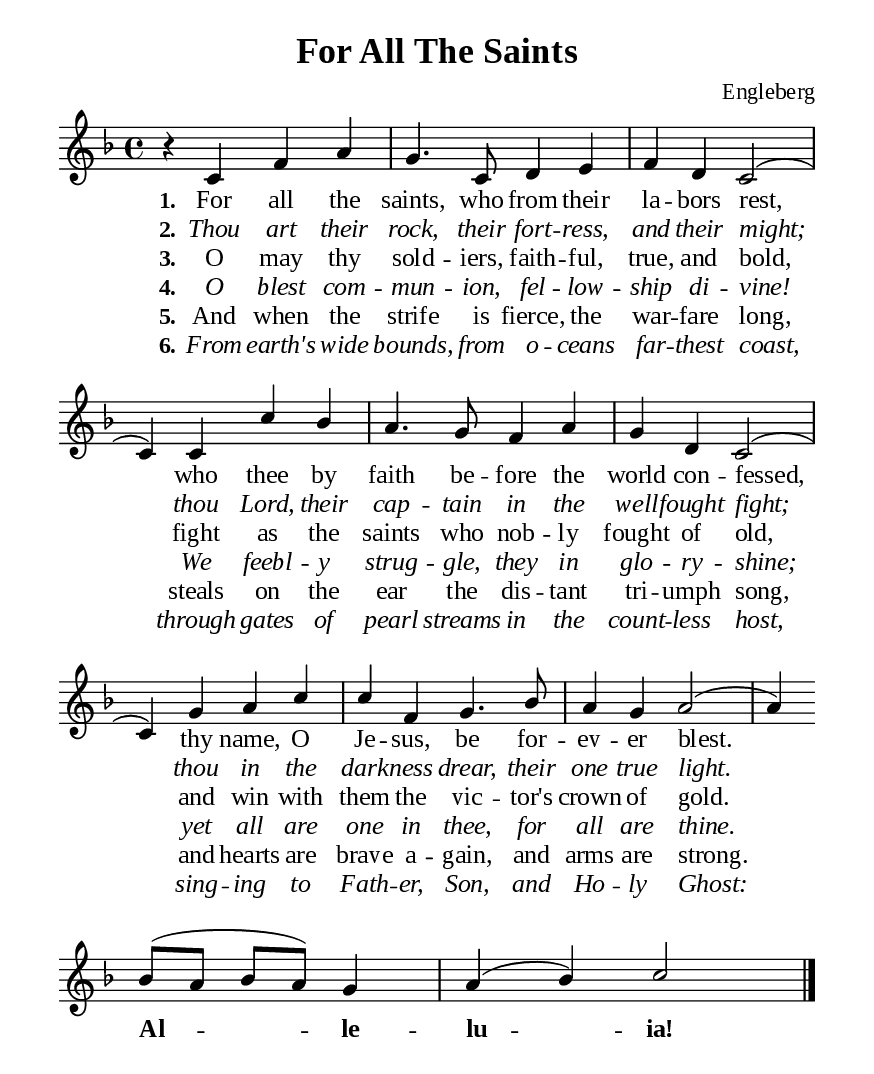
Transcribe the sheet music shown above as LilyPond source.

\version "2.18.2"

\header {
  title = "For All The Saints"
  composer = "Engleberg"
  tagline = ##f
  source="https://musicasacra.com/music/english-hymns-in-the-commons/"
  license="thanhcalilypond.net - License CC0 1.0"
}

global= {
  \key f \major
  \time 4/4
  \override Score.BarNumber.break-visibility = ##(#f #f #f)
}

\paper {
  #(set-paper-size "a5")
  top-margin = 10\mm
  bottom-margin = 10\mm
  left-margin = 10\mm
  right-margin = 10\mm
  indent = #0
  #(define fonts
	 (make-pango-font-tree "Liberation Serif"
	 		       "Liberation Serif"
			       "Liberation Serif"
			       (/ 20 20)))
  system-system-spacing = #'((basic-distance . 3) (padding . 3))
}

printItalic = \with {
  \override LyricText.font-shape = #'italic
}

printBold = {
  \override Lyrics.LyricText.font-series = #'bold
}

% Verse music
musicVerseSoprano = \relative c' {
  %{	01	%} r4 c f a |
  %{	02	%} g4. c,8 d4 e |
  %{	03	%} f d c2 (c4) c c' bes |
  %{	04	%} a4. g8 f4 a |
  %{	05	%} g d c2 ( |
  %{	06	%} c4) g' a c |
  %{	07	%} c f, g4. bes8 |
  %{	08	%} a4 g a2 ( |
  %{	09	%} a4) \bar "" \break
  %{	10	%} bes8 (a bes a) g4 |
  %{	11	%} a (bes) c2 \bar "|."
}

% Verse lyrics
verseOne = \lyricmode {
  \set stanza = #"1."
  For all the saints, who from their la -- bors rest,
  who thee by faith be -- fore the world con -- fessed,
  thy name, O Je -- sus, be for -- ev -- er blest.
  
  \printBold
  
  Al -- le -- lu -- ia!
}

verseTwo = \lyricmode {
  \set stanza = #"2."
  Thou art their rock, their fort -- ress, and their might;
  thou Lord, their cap -- tain in the well -- fought fight;
  thou in the dark -- ness drear, their one true light.
}

verseThree = \lyricmode {
  \set stanza = #"3."
  O may thy sold -- iers, faith -- ful, true, and bold,
  fight as the saints who nob -- ly fought of old,
  and win with them the vic -- tor's crown of gold.
}

verseFour = \lyricmode {
  \set stanza = #"4."
  O blest com -- mun -- ion, fel -- low -- ship di -- vine!
  We feebl -- y strug -- gle, they in glo -- ry -- shine;
  yet all are one in thee, for all are thine.
}

verseFive = \lyricmode {
  \set stanza = #"5."
  And when the strife is fierce, the war -- fare long,
  steals on the ear the dis -- tant tri -- umph song,
  and hearts are brave a -- gain, and arms are strong.
}

verseSix = \lyricmode {
  \set stanza = #"6."
  From earth's wide bounds, from o -- ceans far -- thest coast,
  through gates of pearl streams in the count -- less host,
  sing -- ing to Fath -- er, Son, and Ho -- ly Ghost:
}

% Layout
\score {
    \new ChoirStaff <<
      \new Staff <<
        \clef "treble"
        \new Voice = "sopranos" { \global \stemUp \slurUp \musicVerseSoprano }
      >>
      \new Lyrics \lyricsto sopranos \verseOne
      \new Lyrics \printItalic \lyricsto sopranos \verseTwo
      \new Lyrics \lyricsto sopranos \verseThree
      \new Lyrics \printItalic \lyricsto sopranos \verseFour
      \new Lyrics \lyricsto sopranos \verseFive
      \new Lyrics \printItalic \lyricsto sopranos \verseSix
    >>
}
